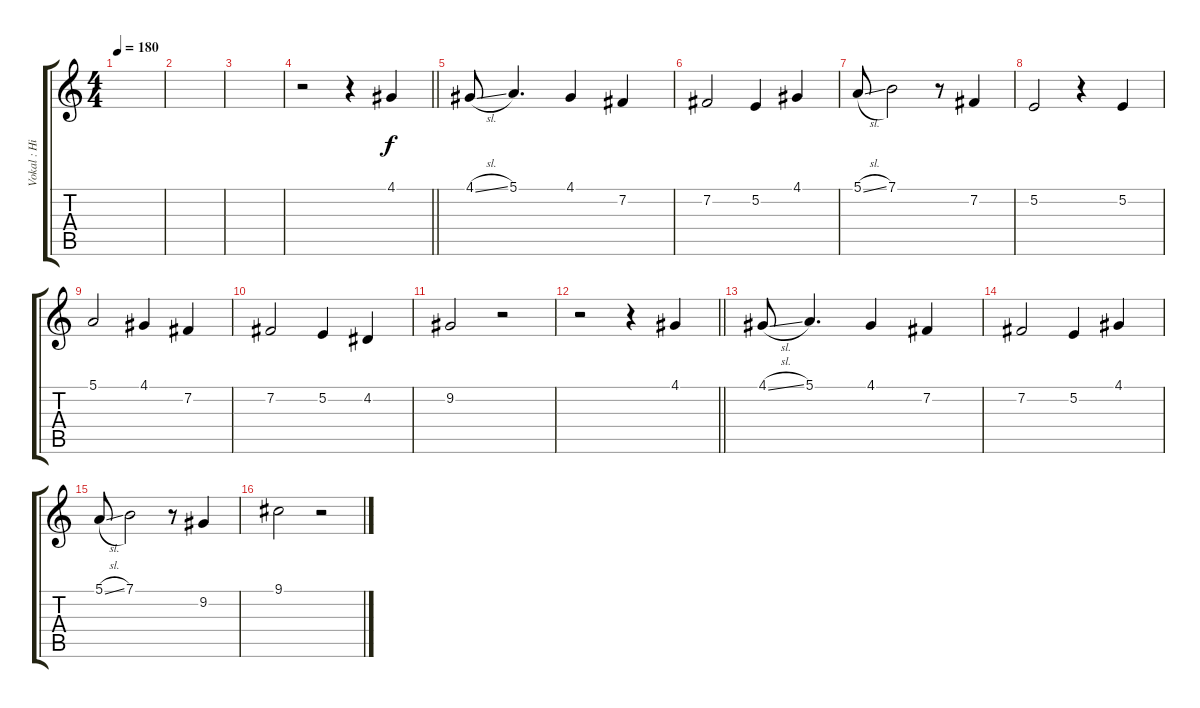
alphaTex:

\track ("Vokal : Hirasawa Yui - San" "Vokal : Hi") {instrument recorder}
\staff {score tabs}
\tuning (E4 B3 G3 D3 A2 E2) {hide}
\ts (4 4)
\tempo 180
\clef g2
\ks c
|
|
|
\barLineRight lightlight
r.2 r.4 4.1.4 |
4.1{sl}.8 5.1.4{d} 4.1.4 7.2.4 |
7.2.2 5.2.4 4.1.4 |
5.1{sl}.8 7.1.2 r.8 7.2.4 |
5.2.2 r.4 5.2.4 |
5.1.2 4.1.4 7.2.4 |
7.2.2 5.2.4 4.2.4 |
9.2.2 r.2 |
\barLineRight lightlight
r.2 r.4 4.1.4 |
4.1{sl}.8 5.1.4{d} 4.1.4 7.2.4 |
7.2.2 5.2.4 4.1.4 |
5.1{sl}.8 7.1.2 r.8 9.2.4 |
9.1.2 r.2
